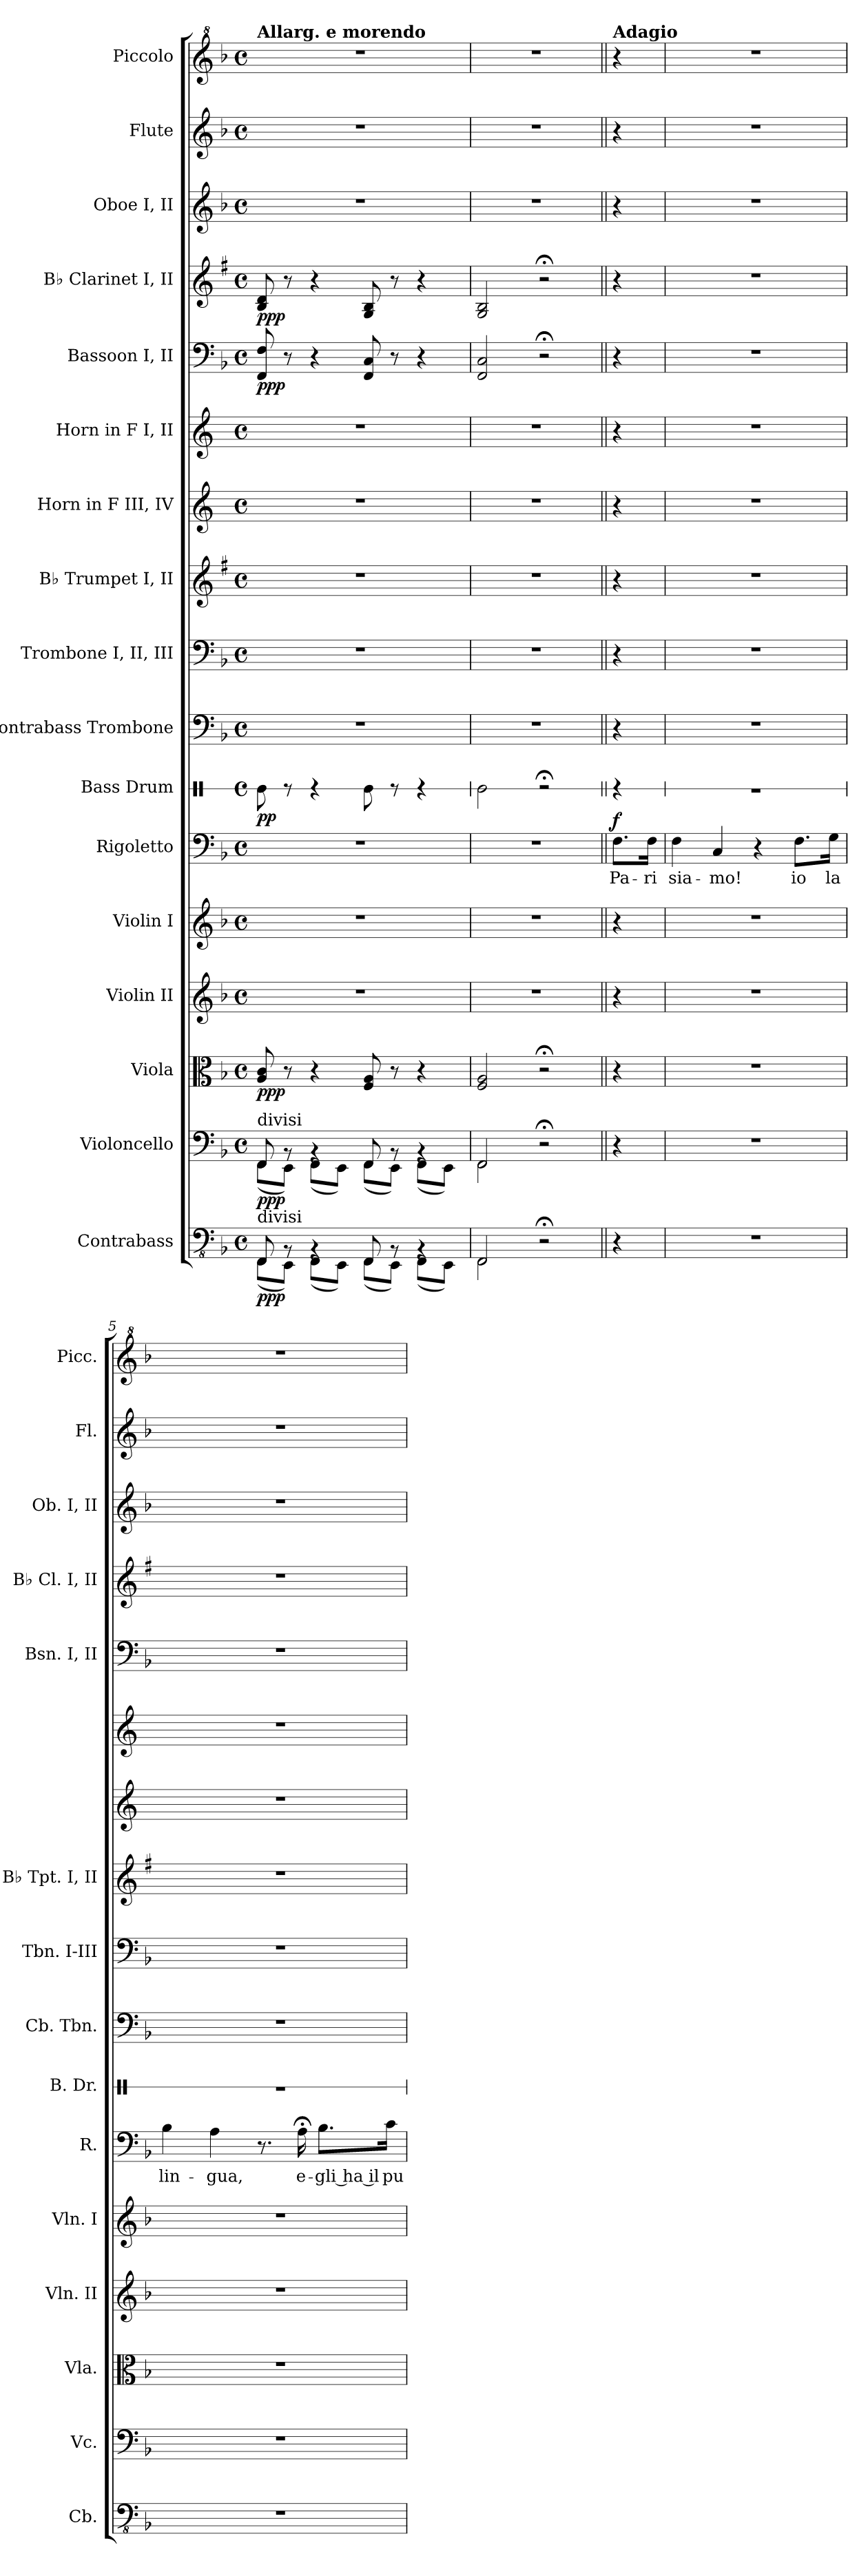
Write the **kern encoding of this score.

**kern	**dynam	**kern	**dynam	**kern	**dynam	**kern	**kern	**kern	**text	**dynam	**kern	**dynam	**kern	**kern	**kern	**kern	**kern	**kern	**dynam	**kern	**dynam	**kern	**kern	**kern
*part17	*part17	*part16	*part16	*part15	*part15	*part14	*part13	*part12	*part12	*part12	*part11	*part11	*part10	*part9	*part8	*part7	*part6	*part5	*part5	*part4	*part4	*part3	*part2	*part1
*staff17	*staff17	*staff16	*staff16	*staff15	*staff15	*staff14	*staff13	*staff12	*staff12	*staff12	*staff11	*staff11	*staff10	*staff9	*staff8	*staff7	*staff6	*staff5	*staff5	*staff4	*staff4	*staff3	*staff2	*staff1
*I"Contrabass	*	*I"Violoncello	*	*I"Viola	*	*I"Violin II	*I"Violin I	*I"Rigoletto	*	*	*I"Bass Drum	*	*I"Contrabass  Trombone	*I"Trombone I, II, III	*I"B♭ Trumpet I, II	*I"Horn in F III, IV	*I"Horn in F I, II	*I"Bassoon I, II	*	*I"B♭ Clarinet I, II	*	*I"Oboe I, II	*I"Flute	*I"Piccolo
*I'Cb.	*	*I'Vc.	*	*I'Vla.	*	*I'Vln. II	*I'Vln. I	*I'R.	*	*	*I'B. Dr.	*	*I'Cb.  Tbn.	*I'Tbn. I-III	*I'B♭ Tpt. I, II	*	*	*I'Bsn. I, II	*	*I'B♭ Cl. I, II	*	*I'Ob. I, II	*I'Fl.	*I'Picc.
*	*	*	*	*	*	*	*	*	*	*	*stria1	*	*	*	*	*	*	*	*	*	*	*	*	*
*clefFv4	*	*clefF4	*	*clefC3	*	*clefG2	*clefG2	*clefF4	*	*	*clefX	*	*clefF4	*clefF4	*clefG2	*clefG2	*clefG2	*clefF4	*	*clefG2	*	*clefG2	*clefG2	*clefG^2
*	*	*	*	*	*	*	*	*	*	*	*	*	*	*	*ITrd1c2	*ITrd4c7	*ITrd4c7	*	*	*ITrd1c2	*	*	*	*ITrd-7c-12
*k[b-]	*	*k[b-]	*	*k[b-]	*	*k[b-]	*k[b-]	*k[b-]	*	*	*k[]	*	*k[b-]	*k[b-]	*k[b-]	*k[b-]	*k[b-]	*k[b-]	*	*k[b-]	*	*k[b-]	*k[b-]	*k[b-]
*M4/4	*	*M4/4	*	*M4/4	*	*M4/4	*M4/4	*M4/4	*	*	*M4/4	*	*M4/4	*M4/4	*M4/4	*M4/4	*M4/4	*M4/4	*	*M4/4	*	*M4/4	*M4/4	*M4/4
*met(c)	*	*met(c)	*	*met(c)	*	*met(c)	*met(c)	*met(c)	*	*	*met(c)	*	*met(c)	*met(c)	*met(c)	*met(c)	*met(c)	*met(c)	*	*met(c)	*	*met(c)	*met(c)	*met(c)
=1	=1	=1	=1	=1	=1	=1	=1	=1	=1	=1	=1	=1	=1	=1	=1	=1	=1	=1	=1	=1	=1	=1	=1	=1
*^	*	*^	*	*	*	*	*	*	*	*	*	*	*	*	*	*	*	*	*	*	*	*	*	*
!	!	!	!	!	!	!	!	!	!	!	!	!	!	!	!	!	!	!	!	!	!	!	!	!	!	!LO:TX:a:B:t=Allarg. e morendo
!	!	!	!LO:TX:a:t=divisi	!	!	!	!	!	!	!	!	!	!	!	!	!	!	!	!	!	!	!	!	!	!	!
!LO:TX:a:t=divisi	!	!	!	!	!	!	!	!	!	!	!	!	!	!	!	!	!	!	!	!	!	!	!	!	!	!
!	!	!LO:DY:b	!	!	!LO:DY:b	!	!LO:DY:b	!	!	!	!	!	!	!LO:DY:b	!	!	!	!	!	!	!LO:DY:b	!	!LO:DY:b	!	!	!
8FFF/	(8FFF\L	ppp	8FF/	(8FF\L	ppp	8A/ 8c/	ppp	1r	1r	1r	.	.	8Re\	pp	1r	1r	1r	1r	1r	8FF/ 8F/	ppp	8A/ 8c/	ppp	1r	1r	1r
8rBBB	8EEE\J)	.	8rBB	8EE\J)	.	8r	.	.	.	.	.	.	8r	.	.	.	.	.	.	8r	.	8r	.	.	.	.
4rBBB	(8FFF\L	.	4rBB	(8FF\L	.	4r	.	.	.	.	.	.	4r	.	.	.	.	.	.	4r	.	4r	.	.	.	.
.	8EEE\J)	.	.	8EE\J)	.	.	.	.	.	.	.	.	.	.	.	.	.	.	.	.	.	.	.	.	.	.
8FFF/	(8FFF\L	.	8FF/	(8FF\L	.	8F/ 8A/	.	.	.	.	.	.	8Re\	.	.	.	.	.	.	8FF/ 8C/	.	8F/ 8A/	.	.	.	.
8rBBB	8EEE\J)	.	8rBB	8EE\J)	.	8r	.	.	.	.	.	.	8r	.	.	.	.	.	.	8r	.	8r	.	.	.	.
4rBBB	(8FFF\L	.	4rBB	(8FF\L	.	4r	.	.	.	.	.	.	4r	.	.	.	.	.	.	4r	.	4r	.	.	.	.
.	8EEE\J)	.	.	8EE\J)	.	.	.	.	.	.	.	.	.	.	.	.	.	.	.	.	.	.	.	.	.	.
=2	=2	=2	=2	=2	=2	=2	=2	=2	=2	=2	=2	=2	=2	=2	=2	=2	=2	=2	=2	=2	=2	=2	=2	=2	=2	=2
2FFF/	2FFF\	.	2FF/	2FF\	.	2F/ 2A/	.	1r	1r	1r	.	.	2Re\	.	1r	1r	1r	1r	1r	2FF/ 2C/	.	2F/ 2A/	.	1r	1r	1r
2r;<	2ryy	.	2r;<	2ryy	.	2r;<	.	.	.	.	.	.	2r;<	.	.	.	.	.	.	2r;<	.	2r;<	.	.	.	.
=3||	=3||	=3||	=3||	=3||	=3||	=3||	=3||	=3||	=3||	=3||	=3||	=3||	=3||	=3||	=3||	=3||	=3||	=3||	=3||	=3||	=3||	=3||	=3||	=3||	=3||	=3||
!	!	!	!	!	!	!	!	!	!	!	!	!	!	!	!	!	!	!	!	!	!	!	!	!	!	!LO:TX:a:B:t=Adagio
!	!	!	!	!	!	!	!	!	!	!	!	!LO:DY:b	!	!	!	!	!	!	!	!	!	!	!	!	!	!
*v	*v	*	*	*	*	*	*	*	*	*	*	*	*	*	*	*	*	*	*	*	*	*	*	*	*	*
*	*	*v	*v	*	*	*	*	*	*	*	*	*	*	*	*	*	*	*	*	*	*	*	*	*	*
4r	.	4r	.	4r	.	4r	4r	8.F\L	Pa-	f	4r	.	4r	4r	4r	4r	4r	4r	.	4r	.	4r	4r	4r
.	.	.	.	.	.	.	.	16F\Jk	-ri	.	.	.	.	.	.	.	.	.	.	.	.	.	.	.
=4	=4	=4	=4	=4	=4	=4	=4	=4	=4	=4	=4	=4	=4	=4	=4	=4	=4	=4	=4	=4	=4	=4	=4	=4
1r	.	1r	.	1r	.	1r	1r	4F\	sia-	.	1r	.	1r	1r	1r	1r	1r	1r	.	1r	.	1r	1r	1r
.	.	.	.	.	.	.	.	4C/	-mo!	.	.	.	.	.	.	.	.	.	.	.	.	.	.	.
.	.	.	.	.	.	.	.	4r	.	.	.	.	.	.	.	.	.	.	.	.	.	.	.	.
.	.	.	.	.	.	.	.	8.F\L	io	.	.	.	.	.	.	.	.	.	.	.	.	.	.	.
.	.	.	.	.	.	.	.	16G\Jk	la	.	.	.	.	.	.	.	.	.	.	.	.	.	.	.
=5	=5	=5	=5	=5	=5	=5	=5	=5	=5	=5	=5	=5	=5	=5	=5	=5	=5	=5	=5	=5	=5	=5	=5	=5
1r	.	1r	.	1r	.	1r	1r	4B-\	lin-	.	1r	.	1r	1r	1r	1r	1r	1r	.	1r	.	1r	1r	1r
.	.	.	.	.	.	.	.	4A\	-gua,	.	.	.	.	.	.	.	.	.	.	.	.	.	.	.
.	.	.	.	.	.	.	.	8.r	.	.	.	.	.	.	.	.	.	.	.	.	.	.	.	.
.	.	.	.	.	.	.	.	16A;<\	e-	.	.	.	.	.	.	.	.	.	.	.	.	.	.	.
.	.	.	.	.	.	.	.	8.B-\L	gli ha il	.	.	.	.	.	.	.	.	.	.	.	.	.	.	.
.	.	.	.	.	.	.	.	16c\Jk	pu-	.	.	.	.	.	.	.	.	.	.	.	.	.	.	.
=	=	=	=	=	=	=	=	=	=	=	=	=	=	=	=	=	=	=	=	=	=	=	=	=
*-	*-	*-	*-	*-	*-	*-	*-	*-	*-	*-	*-	*-	*-	*-	*-	*-	*-	*-	*-	*-	*-	*-	*-	*-
